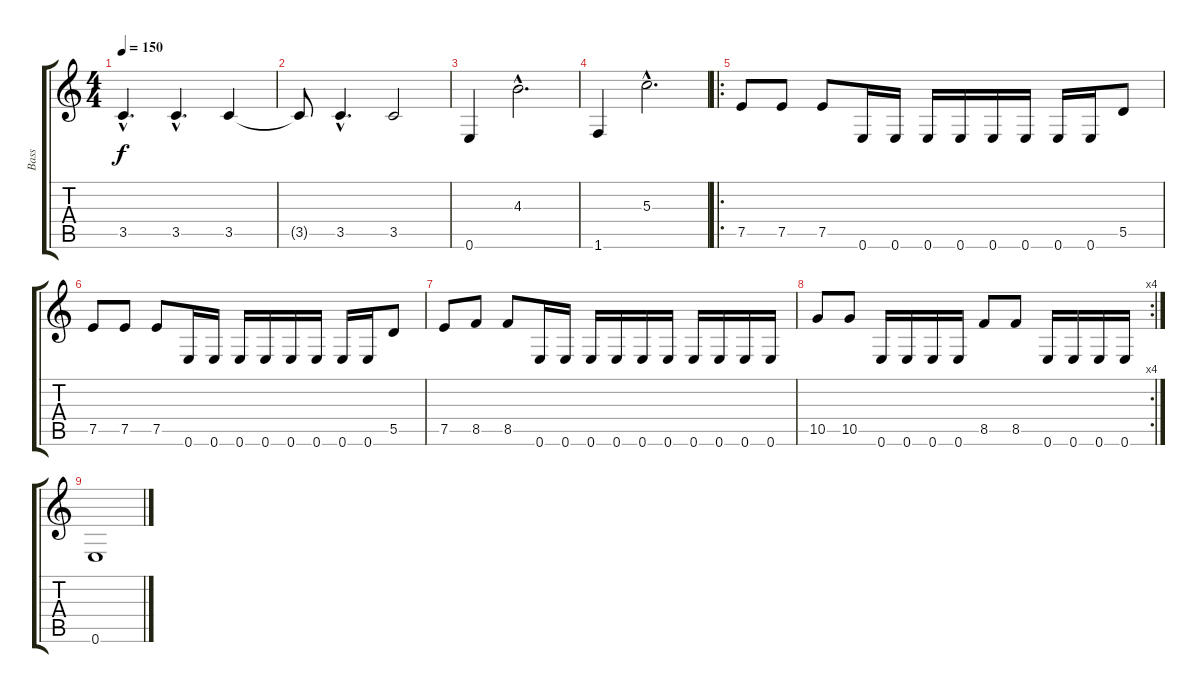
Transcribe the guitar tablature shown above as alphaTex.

\track ("Bass" "Bass") {instrument electricbassfinger}
\staff {score tabs}
\tuning (E4 B3 G3 D3 A2 E2) {hide}
\ts (4 4)
\tempo 150
\clef g2
\ks c
3.5{hac}.4{d dy f} 3.5{hac}.4{d} 3.5.4 |
3.5{t}.8 3.5{hac}.4{d} 3.5.2 |
0.6.4 4.3{hac}.2{d} |
1.6.4 5.3{hac}.2{d} |
\ro
7.5.8 7.5.8 7.5.8 0.6.16 0.6.16 0.6.16 0.6.16 0.6.16 0.6.16 0.6.16 0.6.16 5.5.8 |
7.5.8 7.5.8 7.5.8 0.6.16 0.6.16 0.6.16 0.6.16 0.6.16 0.6.16 0.6.16 0.6.16 5.5.8 |
7.5.8 8.5.8 8.5.8 0.6.16 0.6.16 0.6.16 0.6.16 0.6.16 0.6.16 0.6.16 0.6.16 0.6.16 0.6.16 |
\rc 4
10.5.8 10.5.8 0.6.16 0.6.16 0.6.16 0.6.16 8.5.8 8.5.8 0.6.16 0.6.16 0.6.16 0.6.16 |
0.6.1
